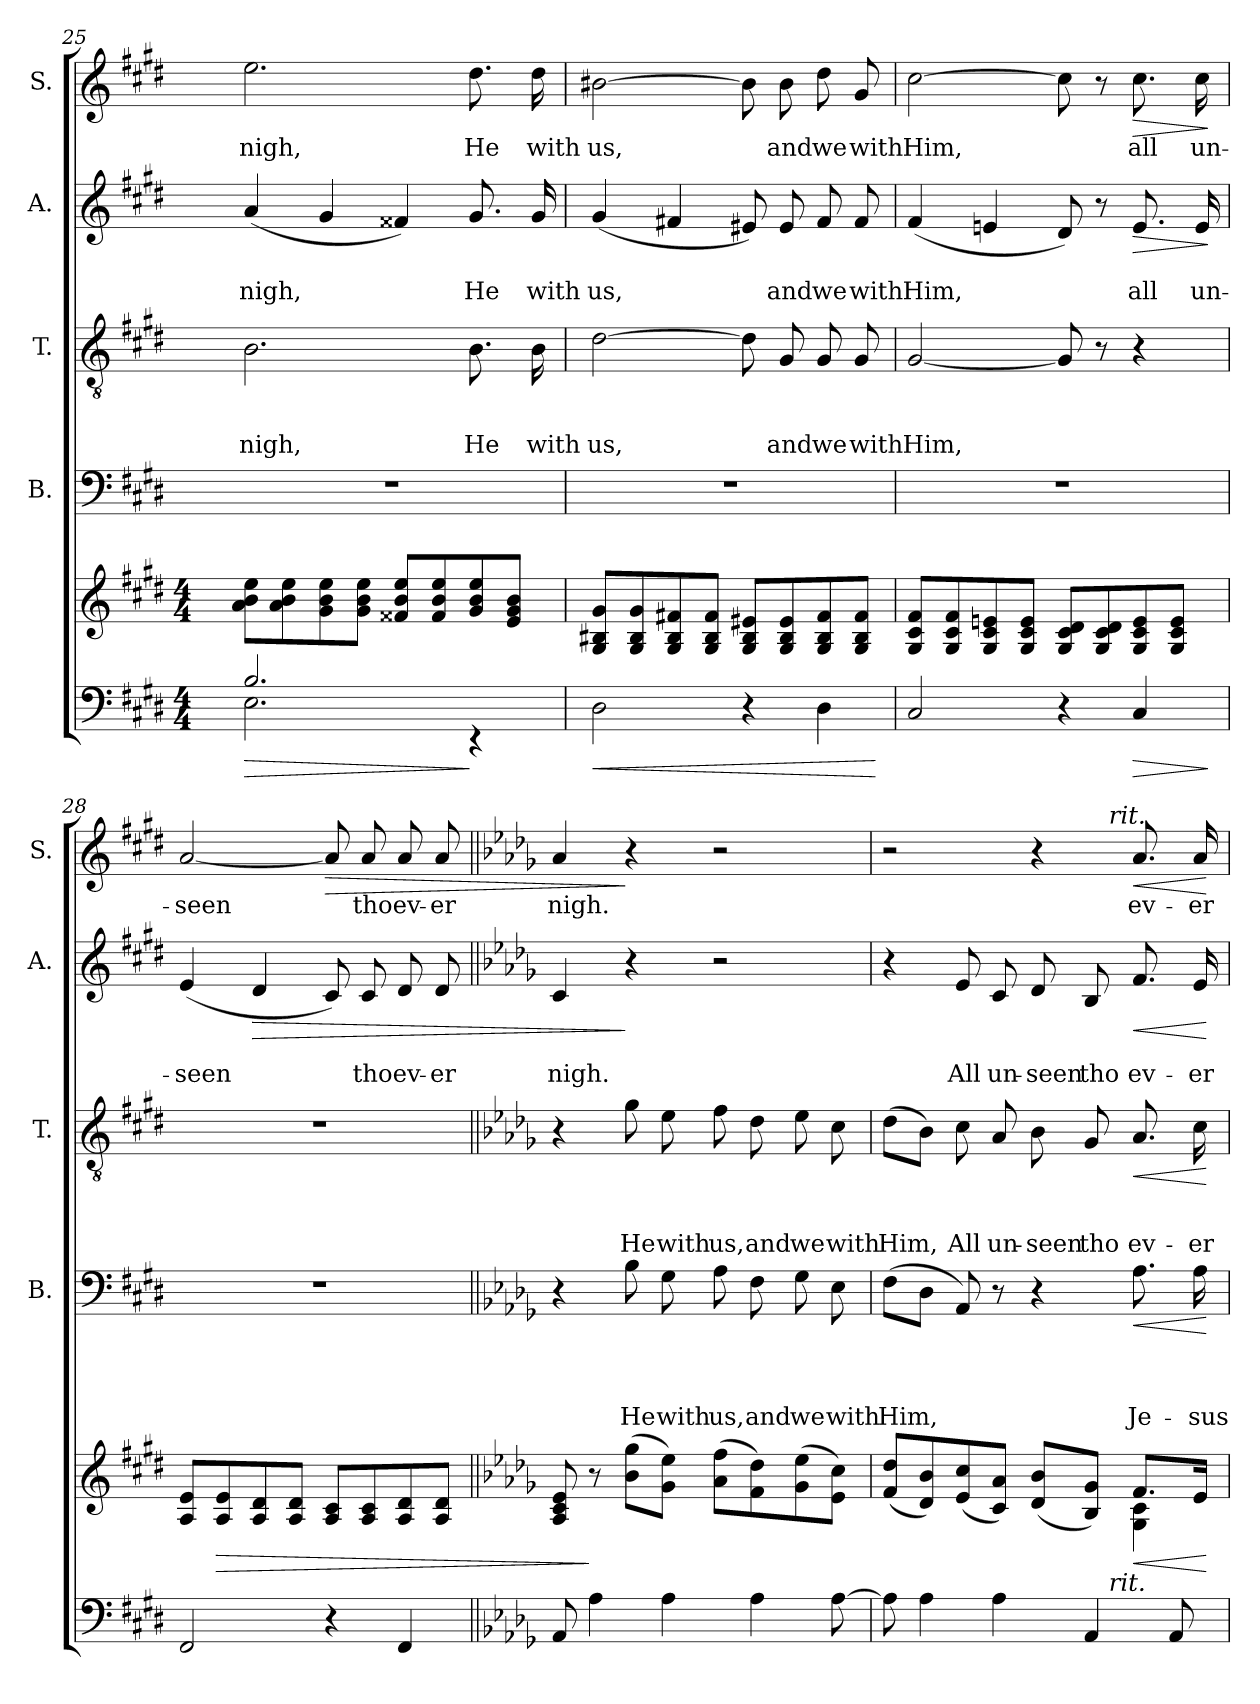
**kern	**dynam	**kern	**dynam	**kern	**text	**text	**text	**text	**dynam	**kern	**text	**text	**text	**dynam	**kern	**text	**text	**dynam	**kern	**text	**dynam
*part6	*part6	*part5	*part5	*part4	*part4	*part4	*part4	*part4	*part4	*part3	*part3	*part3	*part3	*part3	*part2	*part2	*part2	*part2	*part1	*part1	*part1
*staff6	*staff6	*staff5	*staff5	*staff4	*staff4	*staff4	*staff4	*staff4	*staff4	*staff3	*staff3	*staff3	*staff3	*staff3	*staff2	*staff2	*staff2	*staff2	*staff1	*staff1	*staff1
*	*	*	*	*I"B.	*	*	*	*	*	*I"T.	*	*	*	*	*I"A.	*	*	*	*I"S.	*	*
*	*	*	*	*I'B.	*	*	*	*	*	*I'T.	*	*	*	*	*I'A.	*	*	*	*I'S.	*	*
*clefF4	*	*clefG2	*	*clefF4	*	*	*	*	*	*clefGv2	*	*	*	*	*clefG2	*	*	*	*clefG2	*	*
*k[f#c#g#d#]	*	*k[f#c#g#d#]	*	*k[f#c#g#d#]	*	*	*	*	*	*k[f#c#g#d#]	*	*	*	*	*k[f#c#g#d#]	*	*	*	*k[f#c#g#d#]	*	*
*E:	*	*E:	*	*E:	*	*	*	*	*	*E:	*	*	*	*	*E:	*	*	*	*E:	*	*
*M4/4	*	*M4/4	*	*	*	*	*	*	*	*	*	*	*	*	*	*	*	*	*	*	*
=25	=25	=25	=25	=25	=25	=25	=25	=25	=25	=25	=25	=25	=25	=25	=25	=25	=25	=25	=25	=25	=25
!	!LO:HP:b	!	!	!	!	!	!	!	!	!	!	!	!LO:LY:b	!	!	!	!LO:LY:b	!	!	!LO:LY:b	!
*^	*	*	*	*	*	*	*	*	*	*	*	*	*	*	*	*	*	*	*	*	*
2.B/	2.E\	>	8a\ 8b\ 8ee\L	.	1r	.	.	.	.	.	2.B\	.	.	nigh,	.	(<4a/	.	nigh,	.	2.ee\	nigh,	.
.	.	.	8a\ 8b\ 8ee\	.	.	.	.	.	.	.	.	.	.	.	.	.	.	.	.	.	.	.
.	.	.	8g#\ 8b\ 8ee\	.	.	.	.	.	.	.	.	.	.	.	.	4g#/	.	.	.	.	.	.
.	.	.	8g#\ 8b\ 8ee\J	.	.	.	.	.	.	.	.	.	.	.	.	.	.	.	.	.	.	.
.	.	.	8f##X/ 8b/ 8ee/L	.	.	.	.	.	.	.	.	.	.	.	.	4f##X/)	.	.	.	.	.	.
.	.	.	8f##/ 8b/ 8ee/	.	.	.	.	.	.	.	.	.	.	.	.	.	.	.	.	.	.	.
!	!	!	!	!	!	!	!	!	!	!	!	!	!	!LO:LY:b	!	!	!	!LO:LY:b	!	!	!LO:LY:b	!
4rEE	4ryy	]	8g#/ 8b/ 8ee/	.	.	.	.	.	.	.	8.B\	.	.	He	.	8.g#/	.	He	.	8.dd#\	He	.
.	.	.	8e/ 8g#/ 8b/J	.	.	.	.	.	.	.	.	.	.	.	.	.	.	.	.	.	.	.
!	!	!	!	!	!	!	!	!	!	!	!	!	!	!LO:LY:b	!	!	!	!LO:LY:b	!	!	!LO:LY:b	!
.	.	.	.	.	.	.	.	.	.	.	16B\	.	.	with	.	16g#/	.	with	.	16dd#\	with	.
*v	*v	*	*	*	*	*	*	*	*	*	*	*	*	*	*	*	*	*	*	*	*	*
=26	=26	=26	=26	=26	=26	=26	=26	=26	=26	=26	=26	=26	=26	=26	=26	=26	=26	=26	=26	=26	=26
!	!LO:HP:b	!	!	!	!	!	!	!	!	!	!	!	!LO:LY:b	!	!	!	!LO:LY:b	!	!	!LO:LY:b	!
2D#\	<	8G#/ 8B#X/ 8g#/L	.	1r	.	.	.	.	.	[>2d#\	.	.	us,	.	(<4g#/	.	us,	.	[>2b#X\	us,	.
.	.	8G#/ 8B#/ 8g#/	.	.	.	.	.	.	.	.	.	.	.	.	.	.	.	.	.	.	.
.	.	8G#/ 8B#/ 8f#X/	.	.	.	.	.	.	.	.	.	.	.	.	4f#X/	.	.	.	.	.	.
.	.	8G#/ 8B#/ 8f#/J	.	.	.	.	.	.	.	.	.	.	.	.	.	.	.	.	.	.	.
4r	.	8G#/ 8B#/ 8e#X/L	.	.	.	.	.	.	.	8d#\]	.	.	.	.	8e#X/)	.	.	.	8b#\]	.	.
!	!	!	!	!	!	!	!	!	!	!	!	!	!LO:LY:b	!	!	!	!LO:LY:b	!	!	!LO:LY:b	!
.	.	8G#/ 8B#/ 8e#/	.	.	.	.	.	.	.	8G#/	.	.	and	.	8e#/	.	and	.	8b#\	and	.
!	!	!	!	!	!	!	!	!	!	!	!	!	!LO:LY:b	!	!	!	!LO:LY:b	!	!	!LO:LY:b	!
4D#\	.	8G#/ 8B#/ 8f#/	.	.	.	.	.	.	.	8G#/	.	.	we	.	8f#/	.	we	.	8dd#\	we	.
!	!	!	!	!	!	!	!	!	!	!	!	!	!LO:LY:b	!	!	!	!LO:LY:b	!	!	!LO:LY:b	!
.	.	8G#/ 8B#/ 8f#/J	.	.	.	.	.	.	.	8G#/	.	.	with	.	8f#/	.	with	.	8g#/	with	.
.	[	.	.	.	.	.	.	.	.	.	.	.	.	.	.	.	.	.	.	.	.
=27	=27	=27	=27	=27	=27	=27	=27	=27	=27	=27	=27	=27	=27	=27	=27	=27	=27	=27	=27	=27	=27
!	!	!	!	!	!	!	!	!	!	!	!	!	!LO:LY:b	!	!	!	!LO:LY:b	!	!	!LO:LY:b	!
2C#/	.	8G#/ 8c#/ 8f#/L	.	1r	.	.	.	.	.	[<2G#/	.	.	Him,	.	(<4f#/	.	Him,	.	[>2cc#\	Him,	.
.	.	8G#/ 8c#/ 8f#/	.	.	.	.	.	.	.	.	.	.	.	.	.	.	.	.	.	.	.
.	.	8G#/ 8c#/ 8en/	.	.	.	.	.	.	.	.	.	.	.	.	4en/	.	.	.	.	.	.
.	.	8G#/ 8c#/ 8e/J	.	.	.	.	.	.	.	.	.	.	.	.	.	.	.	.	.	.	.
4r	.	8G#/ 8c#/ 8d#/L	.	.	.	.	.	.	.	8G#/]	.	.	.	.	8d#/)	.	.	.	8cc#\]	.	.
.	.	8G#/ 8c#/ 8d#/	.	.	.	.	.	.	.	8r	.	.	.	.	8r	.	.	.	8r	.	.
!	!LO:HP:b	!	!	!	!	!	!	!	!	!	!	!	!	!	!	!	!LO:LY:b	!LO:HP:b	!	!LO:LY:b	!LO:HP:b
4C#/	>	8G#/ 8c#/ 8e/	.	.	.	.	.	.	.	4r	.	.	.	.	8.e/	.	all	>	8.cc#\	all	>
.	.	8G#/ 8c#/ 8e/J	.	.	.	.	.	.	.	.	.	.	.	.	.	.	.	.	.	.	.
!	!	!	!	!	!	!	!	!	!	!	!	!	!	!	!	!	!LO:LY:b	!	!	!LO:LY:b	!
.	.	.	.	.	.	.	.	.	.	.	.	.	.	.	16e/	.	un-	.	16cc#\	un-	.
.	]	.	.	.	.	.	.	.	.	.	.	.	.	.	.	.	.	]	.	.	]
!!LO:LB:g=z
=28	=28	=28	=28	=28	=28	=28	=28	=28	=28	=28	=28	=28	=28	=28	=28	=28	=28	=28	=28	=28	=28
!	!	!	!	!	!	!	!	!	!	!	!	!	!	!	!	!	!LO:LY:b	!	!	!LO:LY:b	!
2FF#/	.	8A/ 8e/L	.	1r	.	.	.	.	.	1r	.	.	.	.	(<4e/	.	-seen	.	[<2a/	-seen	.
!	!	!	!LO:HP:b	!	!	!	!	!	!	!	!	!	!	!	!	!	!	!	!	!	!
.	.	8A/ 8e/	>	.	.	.	.	.	.	.	.	.	.	.	.	.	.	.	.	.	.
!	!	!	!	!	!	!	!	!	!	!	!	!	!	!	!	!	!	!LO:HP:b	!	!	!
.	.	8A/ 8d#/	.	.	.	.	.	.	.	.	.	.	.	.	4d#/	.	.	>	.	.	.
.	.	8A/ 8d#/J	.	.	.	.	.	.	.	.	.	.	.	.	.	.	.	.	.	.	.
!	!	!	!	!	!	!	!	!	!	!	!	!	!	!	!	!	!	!	!	!	!LO:HP:b
4r	.	8A/ 8c#/L	.	.	.	.	.	.	.	.	.	.	.	.	8c#/)	.	.	.	8a/]	.	>
!	!	!	!	!	!	!	!	!	!	!	!	!	!	!	!	!	!LO:LY:b	!	!	!LO:LY:b	!
.	.	8A/ 8c#/	.	.	.	.	.	.	.	.	.	.	.	.	8c#/	.	tho	.	8a/	tho	.
!	!	!	!	!	!	!	!	!	!	!	!	!	!	!	!	!	!LO:LY:b	!	!	!LO:LY:b	!
4FF#/	.	8A/ 8d#/	.	.	.	.	.	.	.	.	.	.	.	.	8d#/	.	ev-	.	8a/	ev-	.
!	!	!	!	!	!	!	!	!	!	!	!	!	!	!	!	!	!LO:LY:b	!	!	!LO:LY:b	!
.	.	8A/ 8d#/J	.	.	.	.	.	.	.	.	.	.	.	.	8d#/	.	-er	.	8a/	-er	.
=29||	=29||	=29||	=29||	=29||	=29||	=29||	=29||	=29||	=29||	=29||	=29||	=29||	=29||	=29||	=29||	=29||	=29||	=29||	=29||	=29||	=29||
*k[b-e-a-d-g-]	*	*k[b-e-a-d-g-]	*	*k[b-e-a-d-g-]	*	*	*	*	*	*k[b-e-a-d-g-]	*	*	*	*	*k[b-e-a-d-g-]	*	*	*	*k[b-e-a-d-g-]	*	*
*D-:	*	*D-:	*	*D-:	*	*	*	*	*	*D-:	*	*	*	*	*D-:	*	*	*	*D-:	*	*
!	!	!	!	!	!	!	!	!	!	!	!	!	!	!	!	!	!LO:LY:b	!	!	!LO:LY:b	!
8AA-/	.	8A-/ 8c/ 8e-/	.	4r	.	.	.	.	.	4r	.	.	.	.	4c/	.	nigh.	.	4a-/	nigh.	.
4A-\	.	8r	]	.	.	.	.	.	.	.	.	.	.	.	.	.	.	.	.	.	.
!	!	!	!	!	!	!	!	!LO:LY:b	!	!	!	!	!LO:LY:b	!	!	!	!	!	!	!	!
.	.	(>8b-\ 8gg-\L	.	8B-\	.	.	.	He	.	8g-\	.	.	He	.	4r	.	.	]	4r	.	]
!	!	!	!	!	!	!	!	!LO:LY:b	!	!	!	!	!LO:LY:b	!	!	!	!	!	!	!	!
4A-\	.	8g-\ 8ee-\J)	.	8G-\	.	.	.	with	.	8e-\	.	.	with	.	.	.	.	.	.	.	.
!	!	!	!	!	!	!	!	!LO:LY:b	!	!	!	!	!LO:LY:b	!	!	!	!	!	!	!	!
.	.	(>8a-\ 8ff\L	.	8A-\	.	.	.	us,	.	8f\	.	.	us,	.	2r	.	.	.	2r	.	.
!	!	!	!	!	!	!	!	!LO:LY:b	!	!	!	!	!LO:LY:b	!	!	!	!	!	!	!	!
4A-\	.	8f\ 8dd-\)	.	8F\	.	.	.	and	.	8d-\	.	.	and	.	.	.	.	.	.	.	.
!	!	!	!	!	!	!	!	!LO:LY:b	!	!	!	!	!LO:LY:b	!	!	!	!	!	!	!	!
.	.	(>8g-\ 8ee-\	.	8G-\	.	.	.	we	.	8e-\	.	.	we	.	.	.	.	.	.	.	.
!	!	!	!	!	!	!	!	!LO:LY:b	!	!	!	!	!LO:LY:b	!	!	!	!	!	!	!	!
[>8A-\	.	8e-\ 8cc\J)	.	8E-\	.	.	.	with	.	8c\	.	.	with	.	.	.	.	.	.	.	.
=30	=30	=30	=30	=30	=30	=30	=30	=30	=30	=30	=30	=30	=30	=30	=30	=30	=30	=30	=30	=30	=30
*	*	*^	*	*	*	*	*	*	*	*	*	*	*	*	*	*	*	*	*	*	*
!	!	!	!	!	!	!	!	!	!LO:LY:b	!	!	!	!	!LO:LY:b	!	!	!	!	!	!	!	!
*^	*	*	*	*	*	*	*	*	*	*	*	*	*	*	*	*	*	*	*	*^	*	*
8A-\]	2ryy	.	(<8f/ 8dd-/L	2.ryy	.	(>8F\L	.	.	.	Him,	.	(>8d-\L	.	.	Him,	.	4r	.	.	.	2r	2ryy	.	.
4A-\	.	.	8d-/ 8b-/)	.	.	8D-\J	.	.	.	.	.	8B-\J)	.	.	.	.	.	.	.	.	.	.	.	.
!	!	!	!	!	!	!	!	!	!	!	!	!	!	!	!LO:LY:b	!	!	!	!LO:LY:b	!	!	!	!	!
.	.	.	(<8e-/ 8cc/	.	.	8AA-/)	.	.	.	.	.	8c\	.	.	All	.	8e-/	.	All	.	.	.	.	.
!	!	!	!	!	!	!	!	!	!	!	!	!	!	!	!LO:LY:b	!	!	!	!LO:LY:b	!	!	!	!	!
4A-\	.	.	8c/ 8a-/J)	.	.	8r	.	.	.	.	.	8A-/	.	.	un-	.	8c/	.	un-	.	.	.	.	.
!	!	!	!	!	!	!	!	!	!	!	!	!	!	!	!LO:LY:b	!	!	!	!LO:LY:b	!	!	!	!	!
.	8.ryy	.	(<8d-/ 8b-/L	.	.	4r	.	.	.	.	.	8B-\	.	.	-seen	.	8d-/	.	-seen	.	4r	8.ryy	.	.
!	!	!	!	!	!	!	!	!	!	!	!	!	!	!	!LO:LY:b	!	!	!	!LO:LY:b	!	!	!	!	!
4AA-/	.	.	8B-/ 8g-/J)	.	.	.	.	.	.	.	.	8G-/	.	.	tho	.	8B-/	.	tho	.	.	.	.	.
!	!	!	!	!	!	!	!	!	!	!	!	!	!	!	!	!	!	!	!	!	!	!LO:TX:a:i:t=rit.	!	!
!	!LO:TX:a:i:t=rit.	!	!	!	!	!	!	!	!	!	!	!	!	!	!	!	!	!	!	!	!	!	!	!
.	4ryy	.	.	.	.	.	.	.	.	.	.	.	.	.	.	.	.	.	.	.	.	4ryy	.	.
!	!	!	!	!	!LO:HP:b	!	!	!	!	!LO:LY:b	!LO:HP:b	!	!	!	!LO:LY:b	!LO:HP:b	!	!	!LO:LY:b	!LO:HP:b	!	!	!LO:LY:b	!LO:HP:b
.	.	.	8.f/L	4G-\ 4c\	<	8.A-\	.	.	.	Je-	<	8.A-/	.	.	ev-	<	8.f/	.	ev-	<	8.a-/	.	ev-	<
8AA-/	.	.	.	.	.	.	.	.	.	.	.	.	.	.	.	.	.	.	.	.	.	.	.	.
!	!	!	!	!	!	!	!	!	!	!LO:LY:b	!	!	!	!	!LO:LY:b	!	!	!	!LO:LY:b	!	!	!	!LO:LY:b	!
.	16ryy	.	16e-/Jk	.	.	16A-\	.	.	.	-sus	.	16c\	.	.	-er	.	16e-/	.	-er	.	16a-/	16ryy	-er	.
*	*	*	*v	*v	*	*	*	*	*	*	*	*	*	*	*	*	*	*	*	*	*	*	*	*
.	.	.	.	[	.	.	.	.	.	[	.	.	.	.	[	.	.	.	[	.	.	.	[
*v	*v	*	*	*	*	*	*	*	*	*	*	*	*	*	*	*	*	*	*	*v	*v	*	*
=	=	=	=	=	=	=	=	=	=	=	=	=	=	=	=	=	=	=	=	=	=
*-	*-	*-	*-	*-	*-	*-	*-	*-	*-	*-	*-	*-	*-	*-	*-	*-	*-	*-	*-	*-	*-
